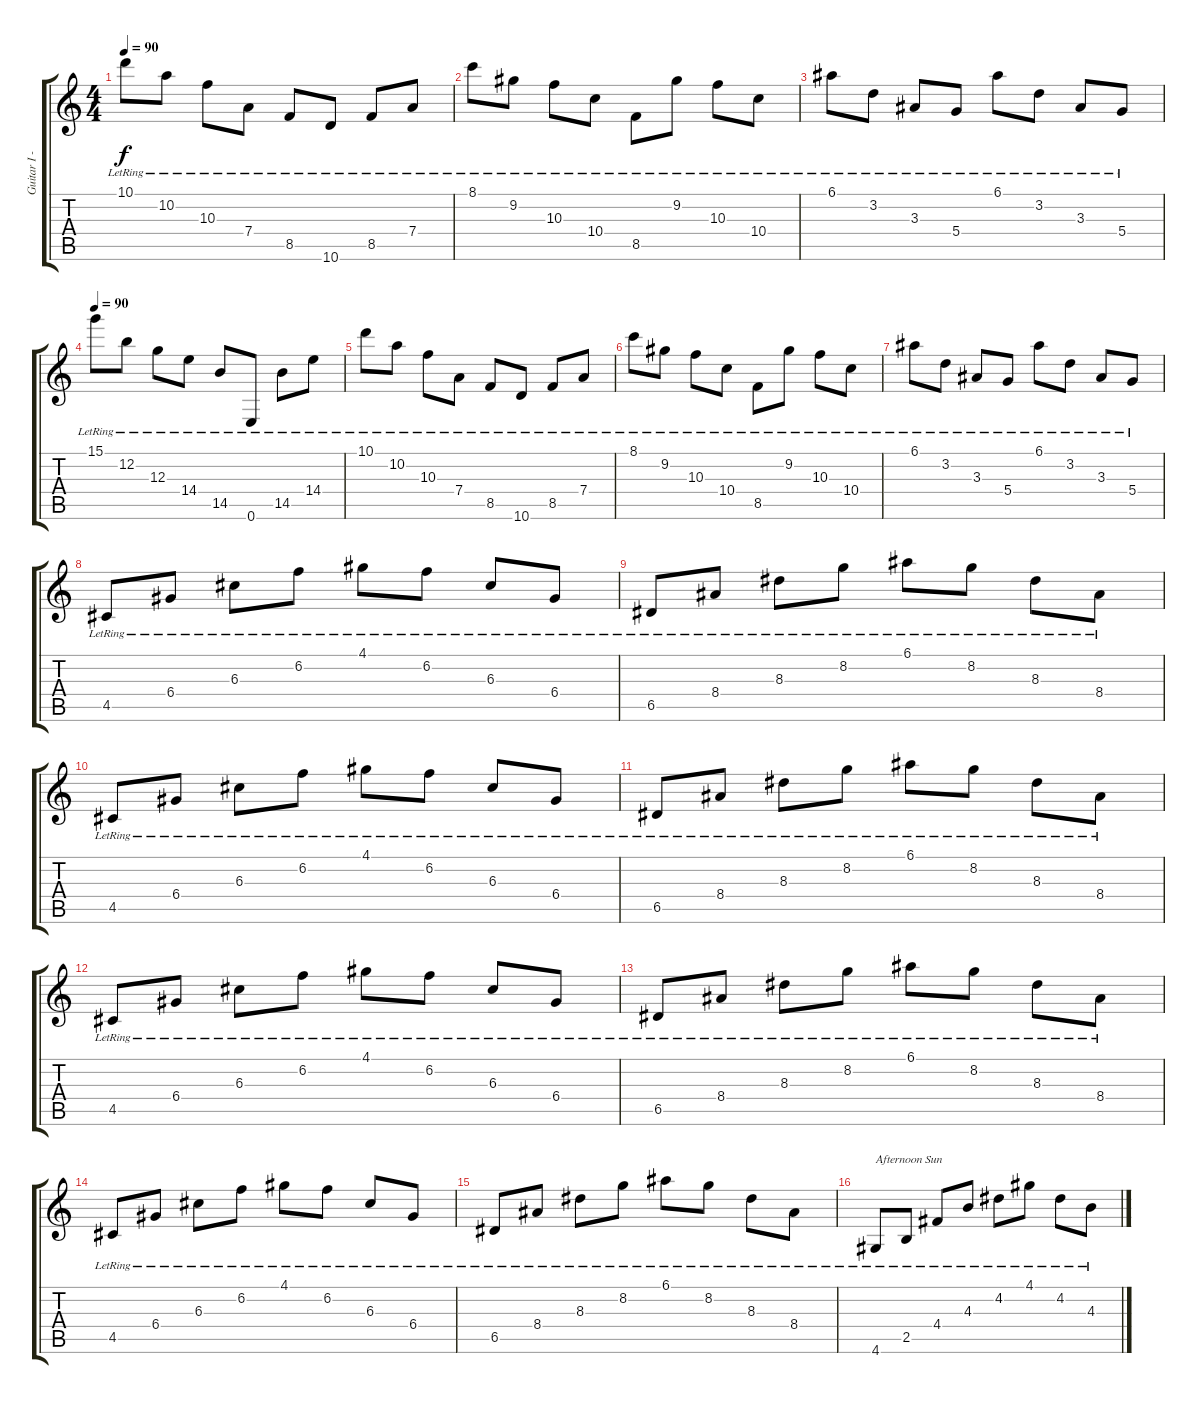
\track ("Guitar I - (Clean)" "Guitar I -") {instrument electricguitarclean}
\staff {score tabs}
\tuning (E4 B3 G3 D3 A2 E2) {hide}
\ts (4 4)
\tempo 90
\clef g2
\ks c
10.1{lr}.8{dy f} 10.2{lr}.8 10.3{lr}.8 7.4{lr}.8 8.5{lr}.8 10.6{lr}.8 8.5{lr}.8 7.4{lr}.8 |
8.1{lr}.8 9.2{lr}.8 10.3{lr}.8 10.4{lr}.8 8.5{lr}.8 9.2{lr}.8 10.3{lr}.8 10.4{lr}.8 |
6.1{lr}.8 3.2{lr}.8 3.3{lr}.8 5.4{lr}.8 6.1{lr}.8 3.2{lr}.8 3.3{lr}.8 5.4{lr}.8 |
\tempo 90
15.1{lr}.8 12.2{lr}.8 12.3{lr}.8 14.4{lr}.8 14.5{lr}.8 0.6{lr}.8 14.5{lr}.8 14.4{lr}.8 |
10.1{lr}.8 10.2{lr}.8 10.3{lr}.8 7.4{lr}.8 8.5{lr}.8 10.6{lr}.8 8.5{lr}.8 7.4{lr}.8 |
8.1{lr}.8 9.2{lr}.8 10.3{lr}.8 10.4{lr}.8 8.5{lr}.8 9.2{lr}.8 10.3{lr}.8 10.4{lr}.8 |
6.1{lr}.8 3.2{lr}.8 3.3{lr}.8 5.4{lr}.8 6.1{lr}.8 3.2{lr}.8 3.3{lr}.8 5.4{lr}.8 |
4.5{lr}.8 6.4{lr}.8 6.3{lr}.8 6.2{lr}.8 4.1{lr}.8 6.2{lr}.8 6.3{lr}.8 6.4{lr}.8 |
6.5{lr}.8 8.4{lr}.8 8.3{lr}.8 8.2{lr}.8 6.1{lr}.8 8.2{lr}.8 8.3{lr}.8 8.4{lr}.8 |
4.5{lr}.8 6.4{lr}.8 6.3{lr}.8 6.2{lr}.8 4.1{lr}.8 6.2{lr}.8 6.3{lr}.8 6.4{lr}.8 |
6.5{lr}.8 8.4{lr}.8 8.3{lr}.8 8.2{lr}.8 6.1{lr}.8 8.2{lr}.8 8.3{lr}.8 8.4{lr}.8 |
4.5{lr}.8 6.4{lr}.8 6.3{lr}.8 6.2{lr}.8 4.1{lr}.8 6.2{lr}.8 6.3{lr}.8 6.4{lr}.8 |
6.5{lr}.8 8.4{lr}.8 8.3{lr}.8 8.2{lr}.8 6.1{lr}.8 8.2{lr}.8 8.3{lr}.8 8.4{lr}.8 |
4.5{lr}.8 6.4{lr}.8 6.3{lr}.8 6.2{lr}.8 4.1{lr}.8 6.2{lr}.8 6.3{lr}.8 6.4{lr}.8 |
6.5{lr}.8 8.4{lr}.8 8.3{lr}.8 8.2{lr}.8 6.1{lr}.8 8.2{lr}.8 8.3{lr}.8 8.4{lr}.8 |
4.6{lr}.8{txt "Afternoon Sun"} 2.5{lr}.8 4.4{lr}.8 4.3{lr}.8 4.2{lr}.8 4.1{lr}.8 4.2{lr}.8 4.3{lr}.8
